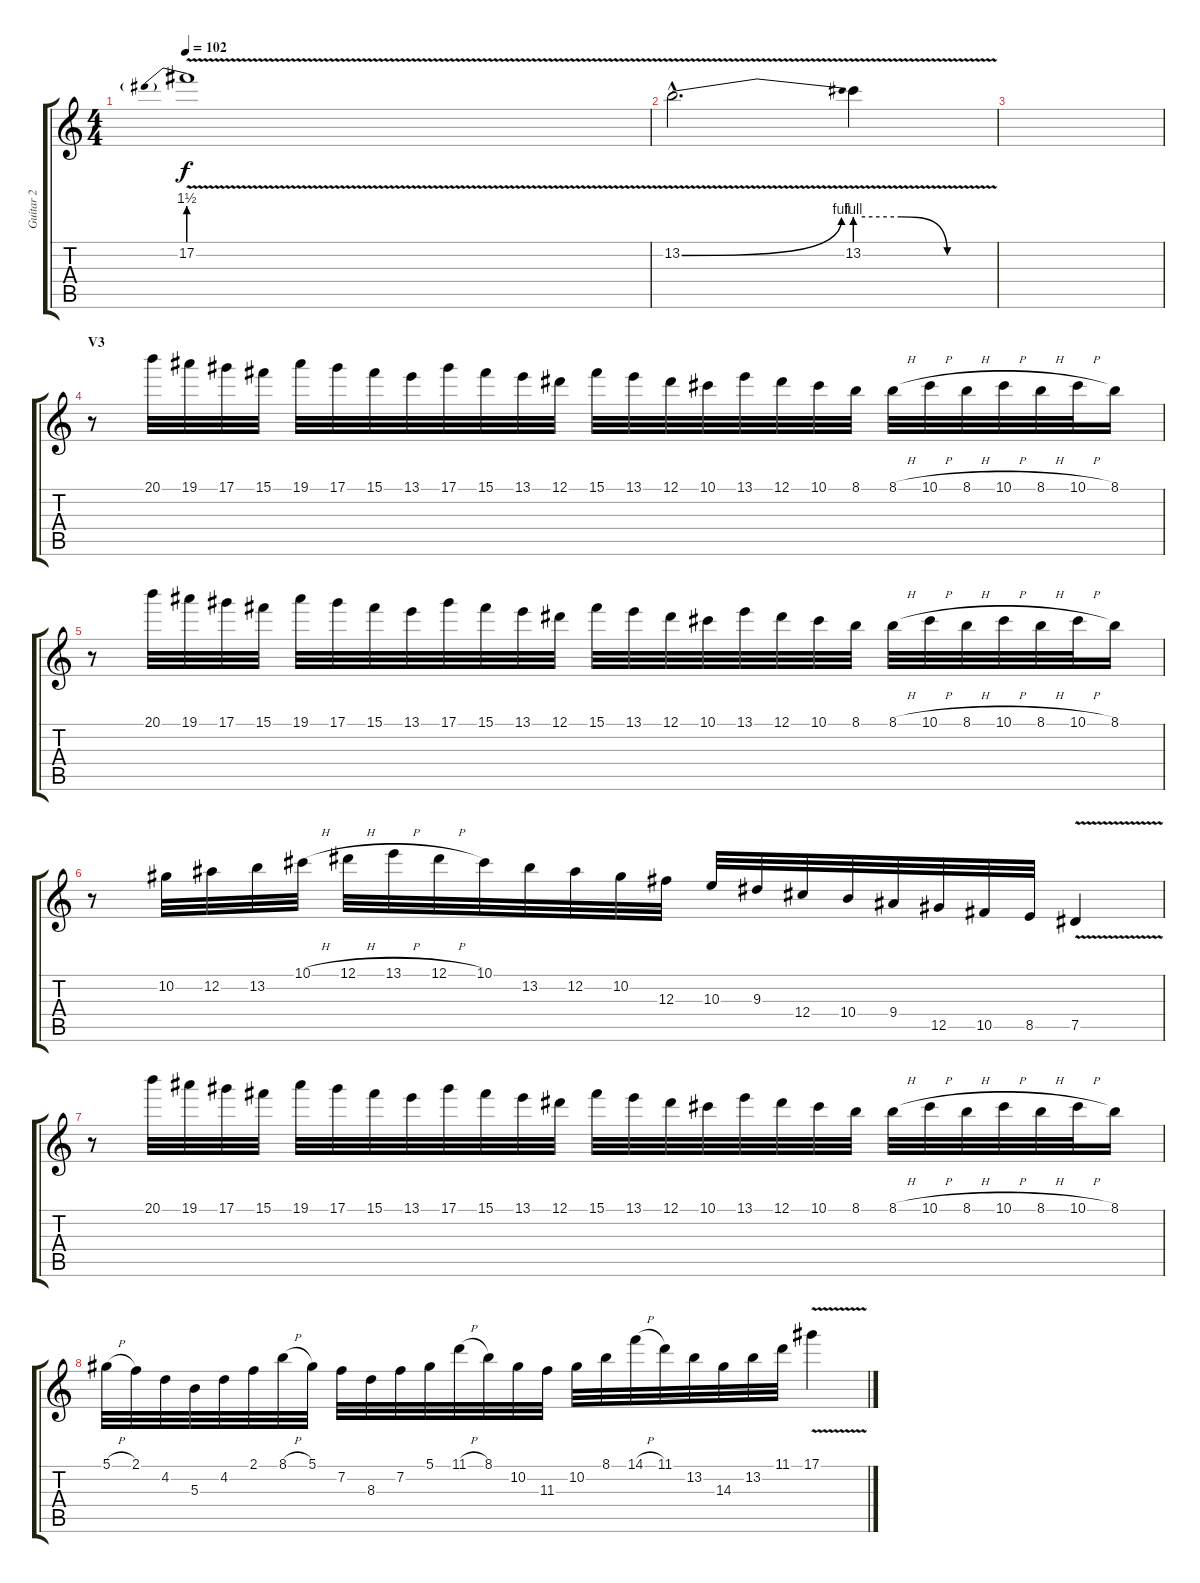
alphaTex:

\track ("Guitar 2" "Guitar 2") {instrument overdrivenguitar}
\staff {score tabs}
\tuning (Eb4 Bb3 Gb3 Db3 Ab2 Eb2) {hide}
\ts (4 4)
\tempo 102
\clef g2
\ks c
17.2{be (prebend 0 6 60 6) v}.1{dy f} |
13.2{be (bend 0 0 60 4) v hac}.2{d} 13.2{be (custom 0 4 20 4 40 0 60 0) v}.4 |
|
\section ("" "V3")
r.8 20.1.32 19.1.32 17.1.32 15.1.32 19.1.32 17.1.32 15.1.32 13.1.32 17.1.32 15.1.32 13.1.32 12.1.32 15.1.32 13.1.32 12.1.32 10.1.32 13.1.32 12.1.32 10.1.32 8.1.32 8.1{h}.32 10.1{h}.32 8.1{h}.32 10.1{h}.32 8.1{h}.32 10.1{h}.32 8.1.16 |
r.8 20.1.32 19.1.32 17.1.32 15.1.32 19.1.32 17.1.32 15.1.32 13.1.32 17.1.32 15.1.32 13.1.32 12.1.32 15.1.32 13.1.32 12.1.32 10.1.32 13.1.32 12.1.32 10.1.32 8.1.32 8.1{h}.32 10.1{h}.32 8.1{h}.32 10.1{h}.32 8.1{h}.32 10.1{h}.32 8.1.16 |
r.8 10.2.32 12.2.32 13.2.32 10.1{h}.32 12.1{h}.32 13.1{h}.32 12.1{h}.32 10.1.32 13.2.32 12.2.32 10.2.32 12.3.32 10.3.32 9.3.32 12.4.32 10.4.32 9.4.32 12.5.32 10.5.32 8.5.32 7.5{v}.4 |
r.8 20.1.32 19.1.32 17.1.32 15.1.32 19.1.32 17.1.32 15.1.32 13.1.32 17.1.32 15.1.32 13.1.32 12.1.32 15.1.32 13.1.32 12.1.32 10.1.32 13.1.32 12.1.32 10.1.32 8.1.32 8.1{h}.32 10.1{h}.32 8.1{h}.32 10.1{h}.32 8.1{h}.32 10.1{h}.32 8.1.16 |
5.1{h}.32 2.1.32 4.2.32 5.3.32 4.2.32 2.1.32 8.1{h}.32 5.1.32 7.2.32 8.3.32 7.2.32 5.1.32 11.1{h}.32 8.1.32 10.2.32 11.3.32 10.2.32 8.1.32 14.1{h}.32 11.1.32 13.2.32 14.3.32 13.2.32 11.1.32 17.1{v}.4
